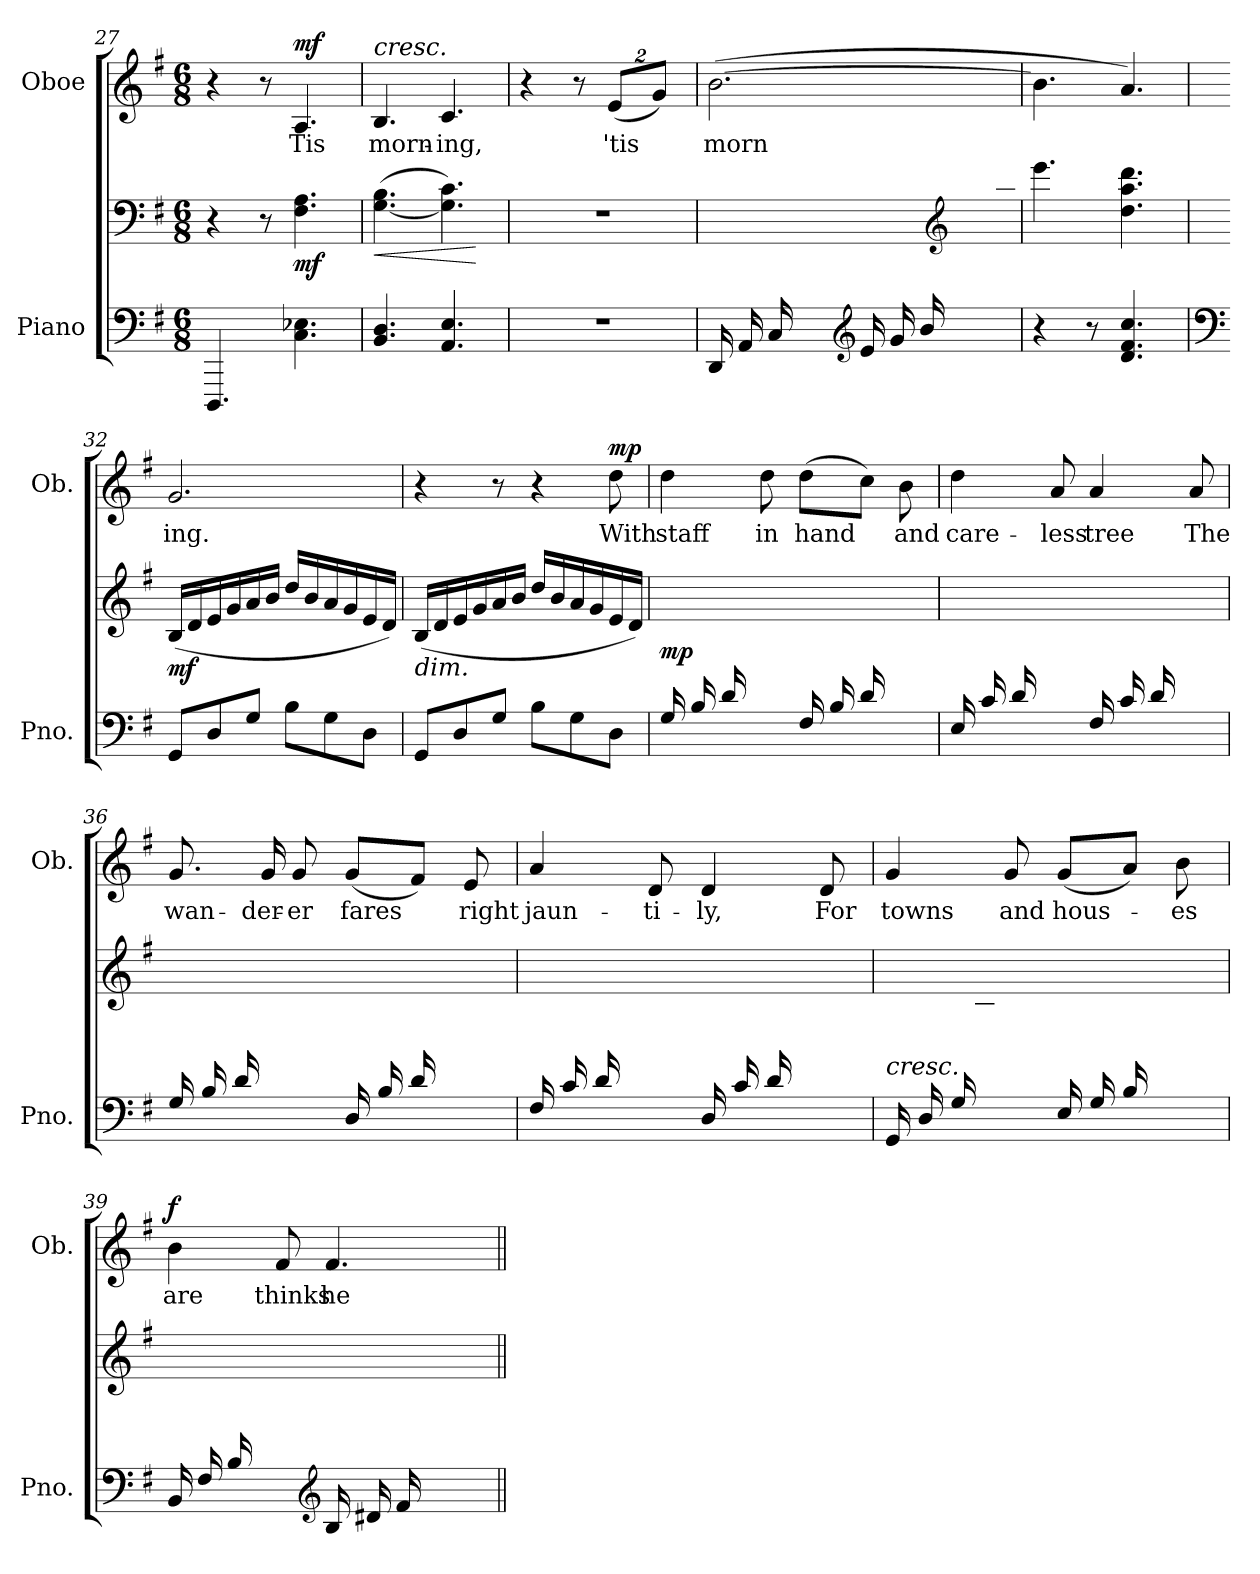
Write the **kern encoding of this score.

**kern	**kern	**dynam	**kern	**text	**dynam
*part2	*part2	*part2	*part1	*part1	*part1
*staff3	*staff2	*staff2/3	*staff1	*staff1	*staff1
*I"Piano	*	*	*I"Oboe	*	*
*I'Pno.	*	*	*I'Ob.	*	*
*clefF4	*clefF4	*	*clefG2	*	*
*k[f#]	*k[f#]	*	*k[f#]	*	*
*M6/8	*M6/8	*	*M6/8	*	*
=27	=27	=27	=27	=27	=27
4.DDD/	4r	.	4r	.	.
.	8r	.	8r	.	.
!	!	!LO:DY:b	!	!LO:LY:b	!LO:DY:a
4.C\ 4.E-X\	4.F#\ 4.A\	mf	4.A/	Tis	mf
=28	=28	=28	=28	=28	=28
!	!	!	!LO:TX:a:i:t=cresc.	!	!
!	!	!LO:HP:b	!	!LO:LY:b	!
4.BB/ 4.D/	([4.G\ 4.B\	<	4.B/	morn-	.
!	!	!	!	!LO:LY:b	!
4.AA/ 4.E/	4.G\] 4.c\)	.	4.c/	-ing,	.
.	.	[	.	.	.
=29	=29	=29	=29	=29	=29
2.r	2.r	.	4r	.	.
.	.	.	8r	.	.
*	*	*	*Xbrackettup	*	*
!	!	!	!	!LO:LY:b	!
.	.	.	(16%3e/L	'tis	.
.	.	.	16%3g/J)	.	.
!!LO:LB:g=z
=30	=30	=30	=30	=30	=30
*	*^	*	*	*	*
!	!	!	!	!	!LO:LY:b	!
(16DD/LL	4ryy	8.ryy	.	([2.b\	morn	.
16AA/	.	.	.	.	.	.
16C/	.	.	.	.	.	.
8.ryy	.	16E\	.	.	.	.
.	8ryy	16G\	.	.	.	.
.	.	16B\JJ	.	.	.	.
*clefG2	*	*	*	*	*	*
16e/LL	8ryy	8.ryy	.	.	.	.
16g/	.	.	.	.	.	.
16b/	16ryy	.	.	.	.	.
*	*clefG2	*	*	*	*	*
8.ryy	16ryy	16ee\	.	.	.	.
.	8ryy	16gg\	.	.	.	.
.	.	16bb\JJ	.	.	.	.
*	*v	*v	*	*	*	*
=31	=31	=31	=31	=31	=31
4r	4.eee\)	.	4.b\]	.	.
8r	.	.	.	.	.
4.d/ 4.f#/ 4.cc/	4.dd\ 4.aa\ 4.ddd\	.	4.a/)	.	.
=32	=32	=32	=32	=32	=32
*clefF4	*	*	*	*	*
!	!	!LO:DY:b	!	!LO:LY:b	!
8GG/L	(>16B/LL	mf	2.g/	ing.	.
.	16d/	.	.	.	.
8D/	16e/	.	.	.	.
.	16g/	.	.	.	.
8G/J	16a/	.	.	.	.
.	16b/JJ	.	.	.	.
8B\L	16dd/LL	.	.	.	.
.	16b/	.	.	.	.
8G\	16a/	.	.	.	.
.	16g/	.	.	.	.
8D\J	16e/	.	.	.	.
.	16d/JJ)	.	.	.	.
=33	=33	=33	=33	=33	=33
!	!LO:TX:b:i:t=dim.	!	!	!	!
8GG/L	(>16B/LL	.	4r	.	.
.	16d/	.	.	.	.
8D/	16e/	.	.	.	.
.	16g/	.	.	.	.
8G/J	16a/	.	8r	.	.
.	16b/JJ	.	.	.	.
8B\L	16dd/LL	.	4r	.	.
.	16b/	.	.	.	.
8G\	16a/	.	.	.	.
.	16g/	.	.	.	.
!	!	!	!	!LO:LY:b	!LO:DY:a
8D\J	16e/	.	8dd\	With	mp
.	16d/JJ)	.	.	.	.
!!LO:PB:g=z
=34	=34	=34	=34	=34	=34
*	*^	*	*	*	*
!	!	!	!LO:DY:b	!	!LO:LY:b	!
(16G/LL	2.ryy	8.ryy	mp	4dd\	staff	.
16B/	.	.	.	.	.	.
16d/	.	.	.	.	.	.
8.ryy	.	16g\	.	.	.	.
!	!	!	!	!	!LO:LY:b	!
.	.	16b\	.	8dd\	in	.
.	.	16dd\JJ)	.	.	.	.
!	!	!	!	!	!LO:LY:b	!
(16F#/LL	.	8.ryy	.	(8dd\L	hand	.
16B/	.	.	.	.	.	.
16d/	.	.	.	8cc\J)	.	.
8.ryy	.	16f#\	.	.	.	.
!	!	!	!	!	!LO:LY:b	!
.	.	16b\	.	8b\	and	.
.	.	16dd\JJ)	.	.	.	.
=35	=35	=35	=35	=35	=35	=35
!	!	!	!	!	!LO:LY:b	!
(16E/LL	2.ryy	8.ryy	.	4dd\	care-	.
16c/	.	.	.	.	.	.
16d/	.	.	.	.	.	.
8.ryy	.	16g\	.	.	.	.
!	!	!	!	!	!LO:LY:b	!
.	.	16cc\	.	8a/	-less	.
.	.	16dd\JJ)	.	.	.	.
!	!	!	!	!	!LO:LY:b	!
(16F#/LL	.	8.ryy	.	4a/	tree	.
16c/	.	.	.	.	.	.
16d/	.	.	.	.	.	.
8.ryy	.	16a\	.	.	.	.
!	!	!	!	!	!LO:LY:b	!
.	.	16cc\	.	8a/	The	.
.	.	16dd\JJ)	.	.	.	.
=36	=36	=36	=36	=36	=36	=36
!	!	!	!	!	!LO:LY:b	!
(16G/LL	2.ryy	8.ryy	.	8.g/	wan-	.
16B/	.	.	.	.	.	.
16d/	.	.	.	.	.	.
!	!	!	!	!	!LO:LY:b	!
8.ryy	.	16g\	.	16g/	-der-	.
!	!	!	!	!	!LO:LY:b	!
.	.	16b\	.	8g/	-er	.
.	.	16dd\JJ)	.	.	.	.
!	!	!	!	!	!LO:LY:b	!
(16D/LL	.	8.ryy	.	(8g/L	fares	.
16B/	.	.	.	.	.	.
16d/	.	.	.	8f#/J)	.	.
8.ryy	.	16g\	.	.	.	.
!	!	!	!	!	!LO:LY:b	!
.	.	16b\	.	8e/	right	.
.	.	16dd\JJ)	.	.	.	.
!!LO:LB:g=z
=37	=37	=37	=37	=37	=37	=37
!	!	!	!	!	!LO:LY:b	!
(16F#/LL	2.ryy	8.ryy	.	4a/	jaun-	.
16c/	.	.	.	.	.	.
16d/	.	.	.	.	.	.
8.ryy	.	16a\	.	.	.	.
!	!	!	!	!	!LO:LY:b	!
.	.	16cc\	.	8d/	-ti-	.
.	.	16dd\JJ)	.	.	.	.
!	!	!	!	!	!LO:LY:b	!
(16D/LL	.	8.ryy	.	4d/	-ly,	.
16c/	.	.	.	.	.	.
16d/	.	.	.	.	.	.
8.ryy	.	16f#\	.	.	.	.
!	!	!	!	!	!LO:LY:b	!
.	.	16a\	.	8d/	For	.
.	.	16dd\JJ)	.	.	.	.
=38	=38	=38	=38	=38	=38	=38
!	!LO:TX:b:i:t=cresc.	!	!	!	!	!
!	!	!	!	!	!LO:LY:b	!
(16GG/LL	2.ryy	8.ryy	.	4g/	towns	.
16D/	.	.	.	.	.	.
16G/	.	.	.	.	.	.
8.ryy	.	16B\	.	.	.	.
!	!	!	!	!	!LO:LY:b	!
.	.	16d\	.	8g/	and	.
.	.	16g\JJ)	.	.	.	.
!	!	!	!	!	!LO:LY:b	!
(16E/LL	.	8.ryy	.	(8g/L	hous-	.
16G/	.	.	.	.	.	.
16B/	.	.	.	8a/J)	.	.
8.ryy	.	16e\	.	.	.	.
!	!	!	!	!	!LO:LY:b	!
.	.	16g\	.	8b\	-es	.
.	.	16b\JJ)	.	.	.	.
=39	=39	=39	=39	=39	=39	=39
!	!	!	!	!	!LO:LY:b	!LO:DY:a
(16BB/LL	2.ryy	8.ryy	.	4b\	are	f
16F#/	.	.	.	.	.	.
16B/	.	.	.	.	.	.
8.ryy	.	16d#X\	.	.	.	.
!	!	!	!	!	!LO:LY:b	!
.	.	16f#\	.	8f#/	thinks	.
.	.	16b\JJ)	.	.	.	.
*clefG2	*	*	*	*	*	*
!	!	!	!	!	!LO:LY:b	!
(16B/LL	.	8.ryy	.	4.f#/	he	.
16d#X/	.	.	.	.	.	.
16f#/	.	.	.	.	.	.
8.ryy	.	16b\	.	.	.	.
.	.	16dd#X\	.	.	.	.
.	.	16ff#\JJ)	.	.	.	.
*	*v	*v	*	*	*	*
=||	=||	=||	=||	=||	=||
*-	*-	*-	*-	*-	*-
